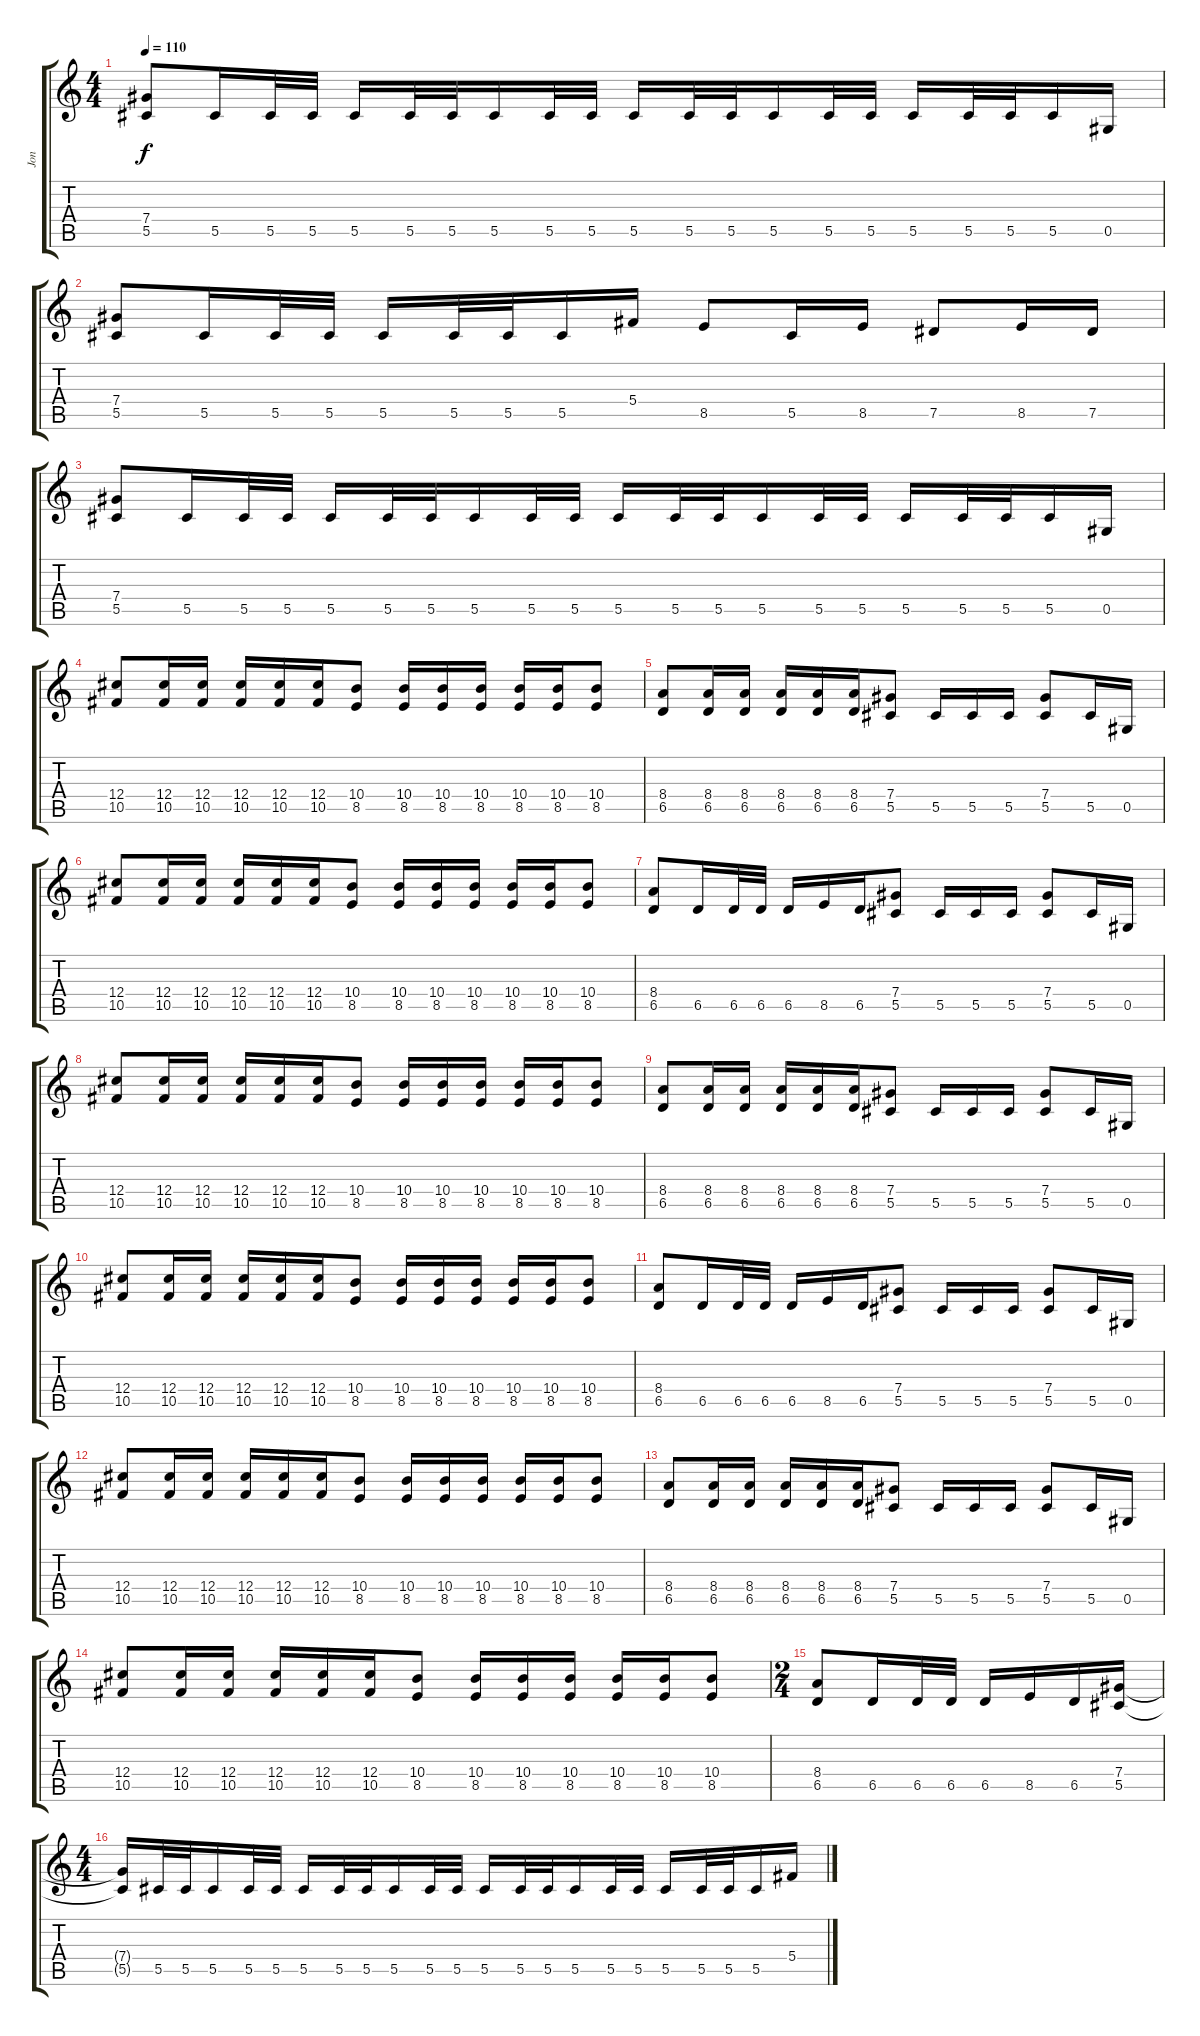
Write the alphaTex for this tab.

\track ("Jon" "Jon") {instrument distortionguitar}
\staff {score tabs}
\tuning (Eb4 Bb3 Gb3 Db3 Ab2 Eb2) {hide}
\ts (4 4)
\tempo 110
\clef g2
\ks c
(7.4 5.5).8{dy f} 5.5.16 5.5.32 5.5.32 5.5.16 5.5.32 5.5.32 5.5.16 5.5.32 5.5.32 5.5.16 5.5.32 5.5.32 5.5.16 5.5.32 5.5.32 5.5.16 5.5.32 5.5.32 5.5.16 0.5.16 |
(7.4 5.5).8 5.5.16 5.5.32 5.5.32 5.5.16 5.5.32 5.5.32 5.5.16 5.4.16 8.5.8 5.5.16 8.5.16 7.5.8 8.5.16 7.5.16 |
(7.4 5.5).8 5.5.16 5.5.32 5.5.32 5.5.16 5.5.32 5.5.32 5.5.16 5.5.32 5.5.32 5.5.16 5.5.32 5.5.32 5.5.16 5.5.32 5.5.32 5.5.16 5.5.32 5.5.32 5.5.16 0.5.16 |
(12.4 10.5).8 (12.4 10.5).16 (12.4 10.5).16 (12.4 10.5).16 (12.4 10.5).16 (12.4 10.5).16 (10.4 8.5).8 (10.4 8.5).16 (10.4 8.5).16 (10.4 8.5).16 (10.4 8.5).16 (10.4 8.5).16 (10.4 8.5).8 |
(8.4 6.5).8 (8.4 6.5).16 (8.4 6.5).16 (8.4 6.5).16 (8.4 6.5).16 (8.4 6.5).16 (7.4 5.5).8 5.5.16 5.5.16 5.5.16 (7.4 5.5).8 5.5.16 0.5.16 |
(12.4 10.5).8 (12.4 10.5).16 (12.4 10.5).16 (12.4 10.5).16 (12.4 10.5).16 (12.4 10.5).16 (10.4 8.5).8 (10.4 8.5).16 (10.4 8.5).16 (10.4 8.5).16 (10.4 8.5).16 (10.4 8.5).16 (10.4 8.5).8 |
(8.4 6.5).8 6.5.16 6.5.32 6.5.32 6.5.16 8.5.16 6.5.16 (7.4 5.5).8 5.5.16 5.5.16 5.5.16 (7.4 5.5).8 5.5.16 0.5.16 |
(12.4 10.5).8 (12.4 10.5).16 (12.4 10.5).16 (12.4 10.5).16 (12.4 10.5).16 (12.4 10.5).16 (10.4 8.5).8 (10.4 8.5).16 (10.4 8.5).16 (10.4 8.5).16 (10.4 8.5).16 (10.4 8.5).16 (10.4 8.5).8 |
(8.4 6.5).8 (8.4 6.5).16 (8.4 6.5).16 (8.4 6.5).16 (8.4 6.5).16 (8.4 6.5).16 (7.4 5.5).8 5.5.16 5.5.16 5.5.16 (7.4 5.5).8 5.5.16 0.5.16 |
(12.4 10.5).8 (12.4 10.5).16 (12.4 10.5).16 (12.4 10.5).16 (12.4 10.5).16 (12.4 10.5).16 (10.4 8.5).8 (10.4 8.5).16 (10.4 8.5).16 (10.4 8.5).16 (10.4 8.5).16 (10.4 8.5).16 (10.4 8.5).8 |
(8.4 6.5).8 6.5.16 6.5.32 6.5.32 6.5.16 8.5.16 6.5.16 (7.4 5.5).8 5.5.16 5.5.16 5.5.16 (7.4 5.5).8 5.5.16 0.5.16 |
(12.4 10.5).8 (12.4 10.5).16 (12.4 10.5).16 (12.4 10.5).16 (12.4 10.5).16 (12.4 10.5).16 (10.4 8.5).8 (10.4 8.5).16 (10.4 8.5).16 (10.4 8.5).16 (10.4 8.5).16 (10.4 8.5).16 (10.4 8.5).8 |
(8.4 6.5).8 (8.4 6.5).16 (8.4 6.5).16 (8.4 6.5).16 (8.4 6.5).16 (8.4 6.5).16 (7.4 5.5).8 5.5.16 5.5.16 5.5.16 (7.4 5.5).8 5.5.16 0.5.16 |
(12.4 10.5).8 (12.4 10.5).16 (12.4 10.5).16 (12.4 10.5).16 (12.4 10.5).16 (12.4 10.5).16 (10.4 8.5).8 (10.4 8.5).16 (10.4 8.5).16 (10.4 8.5).16 (10.4 8.5).16 (10.4 8.5).16 (10.4 8.5).8 |
\ts (2 4)
(8.4 6.5).8 6.5.16 6.5.32 6.5.32 6.5.16 8.5.16 6.5.16 (7.4 5.5).16 |
\ts (4 4)
(7.4{t} 5.5{t}).16 5.5.32 5.5.32 5.5.16 5.5.32 5.5.32 5.5.16 5.5.32 5.5.32 5.5.16 5.5.32 5.5.32 5.5.16 5.5.32 5.5.32 5.5.16 5.5.32 5.5.32 5.5.16 5.5.32 5.5.32 5.5.16 5.4.16
